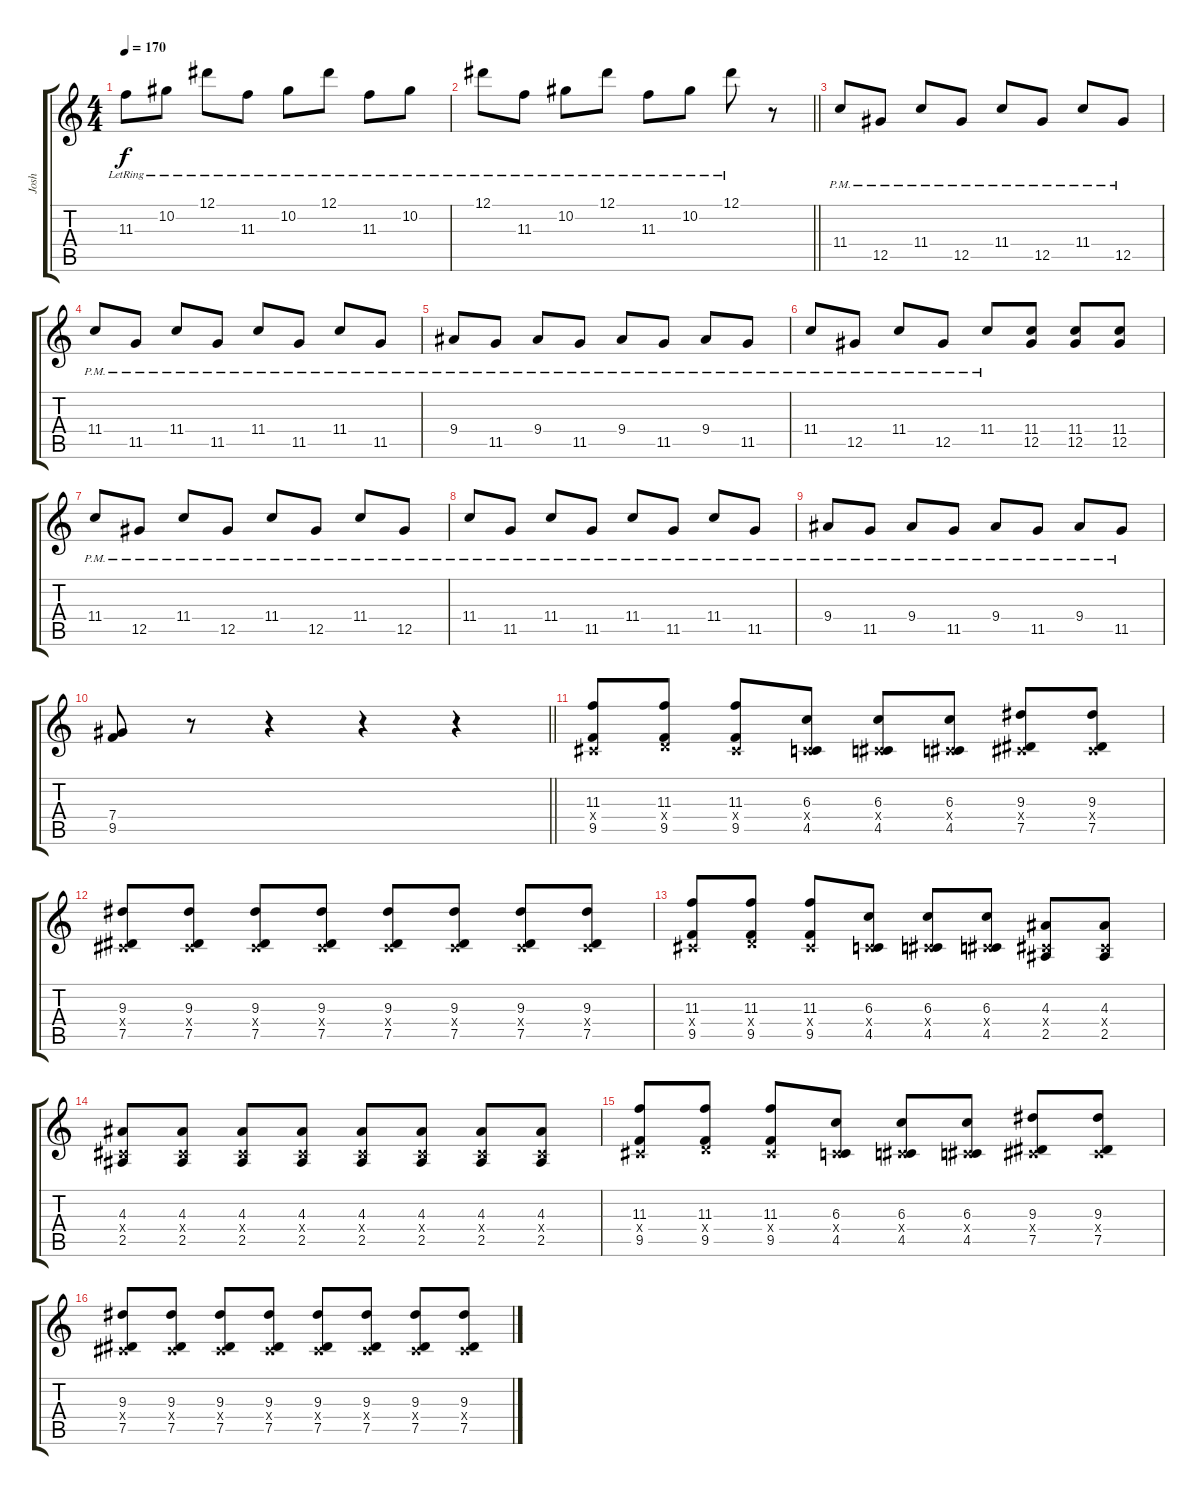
\track ("Josh" "Josh") {instrument distortionguitar}
\staff {score tabs}
\tuning (Eb4 Bb3 Gb3 Db3 Ab2 Db2) {hide}
\ts (4 4)
\tempo 170
\clef g2
\ks c
11.3{lr}.8{dy f volume 13} 10.2{lr}.8 12.1{lr}.8 11.3{lr}.8 10.2{lr}.8 12.1{lr}.8 11.3{lr}.8 10.2{lr}.8 |
\barLineRight lightlight
12.1{lr}.8 11.3{lr}.8 10.2{lr}.8 12.1{lr}.8 11.3{lr}.8 10.2{lr}.8 12.1{lr}.8 r.8 |
\section ("" "")
11.4{pm}.8 12.5{pm}.8 11.4{pm}.8 12.5{pm}.8 11.4{pm}.8 12.5{pm}.8 11.4{pm}.8 12.5{pm}.8 |
11.4{pm}.8 11.5{pm}.8 11.4{pm}.8 11.5{pm}.8 11.4{pm}.8 11.5{pm}.8 11.4{pm}.8 11.5{pm}.8 |
9.4{pm}.8 11.5{pm}.8 9.4{pm}.8 11.5{pm}.8 9.4{pm}.8 11.5{pm}.8 9.4{pm}.8 11.5{pm}.8 |
11.4{pm}.8 12.5{pm}.8 11.4{pm}.8 12.5{pm}.8 11.4{pm}.8 (11.4 12.5).8 (11.4 12.5).8 (11.4 12.5).8 |
11.4{pm}.8 12.5{pm}.8 11.4{pm}.8 12.5{pm}.8 11.4{pm}.8 12.5{pm}.8 11.4{pm}.8 12.5{pm}.8 |
11.4{pm}.8 11.5{pm}.8 11.4{pm}.8 11.5{pm}.8 11.4{pm}.8 11.5{pm}.8 11.4{pm}.8 11.5{pm}.8 |
9.4{pm}.8 11.5{pm}.8 9.4{pm}.8 11.5{pm}.8 9.4{pm}.8 11.5{pm}.8 9.4{pm}.8 11.5{pm}.8 |
\barLineRight lightlight
(7.4 9.5).8 r.8 r.4 r.4 r.4 |
\section ("" "")
(11.3 0.4{x} 9.5).8{volume 13} (11.3 1.4{x} 9.5).8 (11.3 0.4{x} 9.5).8 (6.3 0.4{x} 4.5).8 (6.3 0.4{x} 4.5).8 (6.3 0.4{x} 4.5).8 (9.3 0.4{x} 7.5).8 (9.3 0.4{x} 7.5).8 |
(9.3 0.4{x} 7.5).8 (9.3 0.4{x} 7.5).8 (9.3 0.4{x} 7.5).8 (9.3 0.4{x} 7.5).8 (9.3 0.4{x} 7.5).8 (9.3 0.4{x} 7.5).8 (9.3 0.4{x} 7.5).8 (9.3 0.4{x} 7.5).8 |
(11.3 0.4{x} 9.5).8 (11.3 1.4{x} 9.5).8 (11.3 0.4{x} 9.5).8 (6.3 0.4{x} 4.5).8 (6.3 0.4{x} 4.5).8 (6.3 0.4{x} 4.5).8 (4.3 0.4{x} 2.5).8 (4.3 0.4{x} 2.5).8 |
(4.3 0.4{x} 2.5).8 (4.3 0.4{x} 2.5).8 (4.3 0.4{x} 2.5).8 (4.3 0.4{x} 2.5).8 (4.3 0.4{x} 2.5).8 (4.3 0.4{x} 2.5).8 (4.3 0.4{x} 2.5).8 (4.3 0.4{x} 2.5).8 |
(11.3 0.4{x} 9.5).8 (11.3 1.4{x} 9.5).8 (11.3 0.4{x} 9.5).8 (6.3 0.4{x} 4.5).8 (6.3 0.4{x} 4.5).8 (6.3 0.4{x} 4.5).8 (9.3 0.4{x} 7.5).8 (9.3 0.4{x} 7.5).8 |
(9.3 0.4{x} 7.5).8 (9.3 0.4{x} 7.5).8 (9.3 0.4{x} 7.5).8 (9.3 0.4{x} 7.5).8 (9.3 0.4{x} 7.5).8 (9.3 0.4{x} 7.5).8 (9.3 0.4{x} 7.5).8 (9.3 0.4{x} 7.5).8
